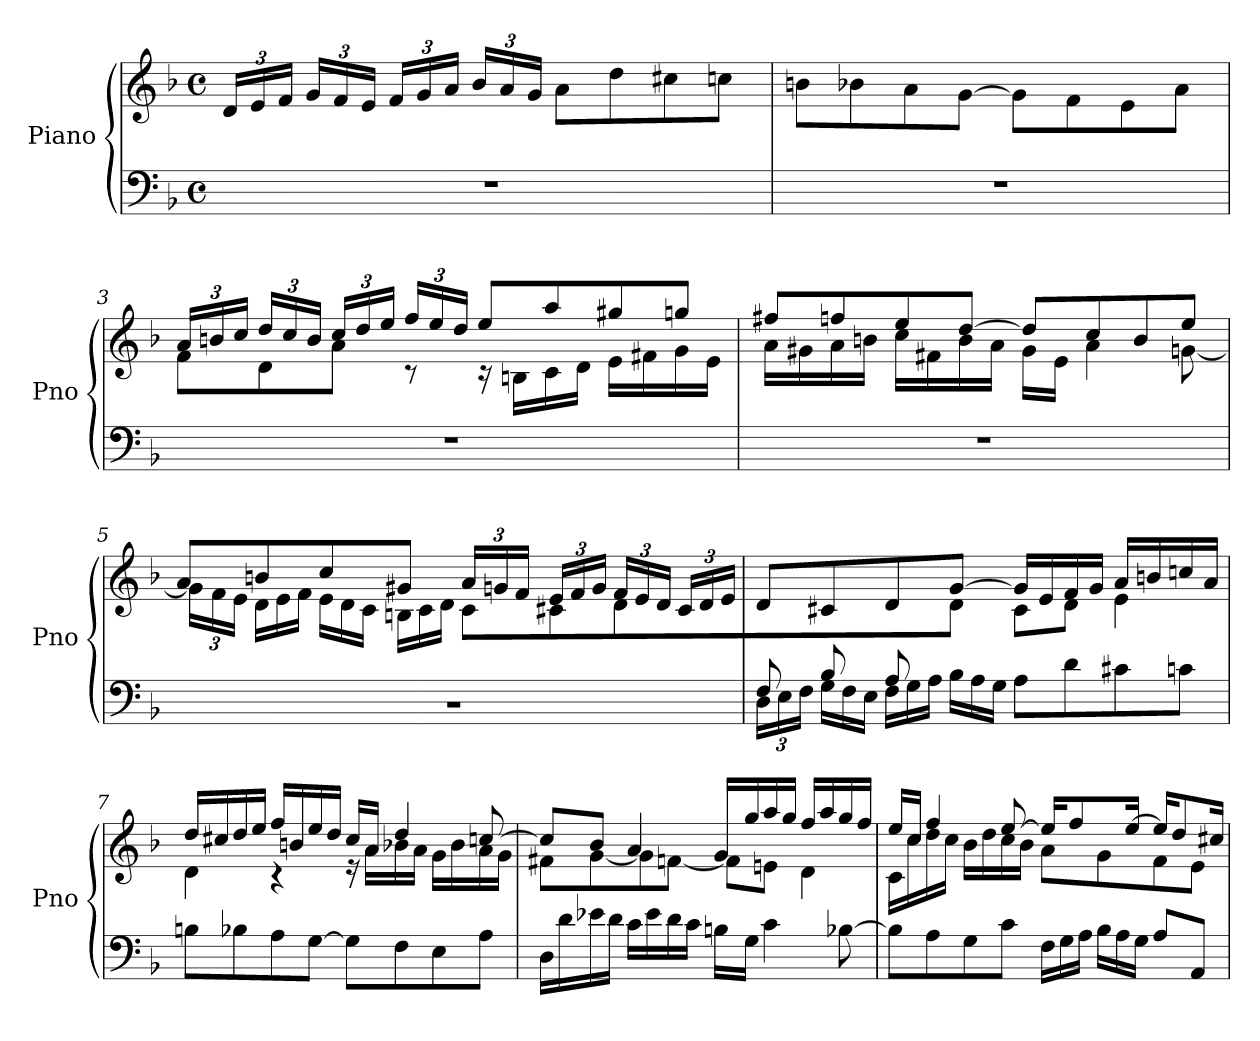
**kern	**kern
*part1	*part1
*staff2	*staff1
*I"Piano	*
*I'Pno	*
*clefF4	*clefG2
*k[b-]	*k[b-]
*M4/4	*M4/4
*met(c)	*met(c)
*	*Xbrackettup
=1	=1
1r	24d/LL
.	24e/
.	24f/JJ
.	24g/LL
.	24f/
.	24e/JJ
.	24f/LL
.	24g/
.	24a/JJ
.	24b-/LL
.	24a/
.	24g/JJ
.	8a\L
.	8dd\
.	8cc#X\
.	8ccn\J
=2	=2
1r	8bn\L
.	8b-X\
.	8a\
.	[8g\J
.	8g\L]
.	8f\
.	8e\
.	8a\J
=3	=3
*	*^
1r	24a/LL	8f\L
.	24bn/	.
.	24cc/JJ	.
.	24dd/LL	8d\
.	24cc/	.
.	24b/JJ	.
.	24cc/LL	8a\J
.	24dd/	.
.	24ee/JJ	.
.	24ff/LL	8r
.	24ee/	.
.	24dd/JJ	.
.	8ee/L	16r
.	.	16Bn\LL
.	8aa/	16c\
.	.	16d\JJ
.	8gg#X/	16e\LL
.	.	16f#X\
.	8ggn/J	16g\
.	.	16e\JJ
!!LO:LB:g=z	!!
=4	=4	=4
1r	8ff#X/L	16a\LL
.	.	16g#X\
.	8ffn/	16a\
.	.	16bn\JJ
.	8ee/	16cc\LL
.	.	16f#X\
.	[8dd/J	16b\
.	.	16a\JJ
.	8dd/L]	16g#\LL
.	.	16e\JJ
.	8cc/	4a\
.	8b/	.
.	8ee/J	[8gn\
=5	=5	=5
*^	*	*
2..ryy	1r	8a/L	24g\LL]
.	.	.	24f\
.	.	.	24e\JJ
*	*	*	*Xtuplet
.	.	8bn/	24d\LL
.	.	.	24e\
.	.	.	24f\JJ
.	.	8cc/	24e\LL
.	.	.	24d\
.	.	.	24c\JJ
.	.	8g#X/J	24Bn\LL
.	.	.	24c\
.	.	.	24d\JJ
.	.	24a/LL	8c\L
.	.	24gn/	.
.	.	24f/JJ	.
.	.	24e/LL	8c#X\
.	.	24f/	.
.	.	24g/JJ	.
.	.	24f/LL	8d\
.	.	24e/	.
.	.	24d/JJ	.
8G/J	.	24c#/LL	8ryy
.	.	24d/	.
.	.	24e/JJ	.
!!LO:LB:g=z	!!
=6	=6	=6	=6
*	*Xbrackettup	*	*
8F/L	24D\LL	8d/L	4.ryy
.	24E\	.	.
.	24F\JJ	.	.
*	*Xtuplet	*	*
8B-/	24G\LL	8c#X/	.
.	24F\	.	.
.	24E\JJ	.	.
8A/	24F\LL	8d/	.
.	24G\	.	.
.	24A\JJ	.	.
2ryy	24B-\LL	[8g/J	8d\J
.	24A\	.	.
.	24G\JJ	.	.
.	8A\L	16g/LL]	8c#\L
.	.	16e/	.
.	8d\	16f/	8d\J
.	.	16g/JJ	.
.	8c#X\	16a/LL	4e\
.	.	16bn/	.
8ryy	8cn\J	16ccn/	.
.	.	16a/JJ	.
*v	*v	*	*
=7	=7	=7
8Bn\L	16dd/LL	4d\
.	16cc#X/	.
8B-X\	16dd/	.
.	16ee/JJ	.
8A\	16ff/LL	4r
.	16bn/	.
[8G\J	16ee/	.
.	16dd/JJ	.
8G\L]	16cc#/LL	16r
.	16a/JJ	16a\LL
8F\	4dd/	16b-X\
.	.	16a\JJ
8E\	.	16g\LL
.	.	16b-\
8A\J	[8ccn/	16a\
.	.	16g\JJ
!!LO:LB:g=z	!!
=8	=8	=8
16D\LL	8cc/L]	8f#X\L
16d\	.	.
16e-X\	8b-/J	[8g\
16d\JJ	.	.
16c\LL	4a/	8g\]
16e-\	.	.
16d\	.	[8fn\J
16c\JJ	.	.
16Bn\LL	16g/LL	8f\L]
16G\JJ	16gg/	.
4c\	16aa/	8en\J
.	16gg/JJ	.
.	16ff/LL	4d\
.	16aa/	.
[8B-X\	16gg/	.
.	16ff/JJ	.
=9	=9	=9
8B-\L]	16ee/LL	16c\LL
.	16cc/JJ	16cc\
8A\	4ff/	16dd\
.	.	16cc\JJ
8G\	.	16b-\LL
.	.	16dd\
8c\J	[8ee/	16cc\
.	.	16b-\JJ
24F\LL	16ee/KL]	8a\L
24G\	.	.
.	8ff/	.
24A\JJ	.	.
24B-\LL	.	8g\
24A\	.	.
.	[16ee/Jk	.
24G\JJ	.	.
8A\L	16ee/KL]	8f\
.	8dd/	.
8AA/J	.	8e\J
.	16cc#X/Jk	.
*	*v	*v
=	=
*-	*-
